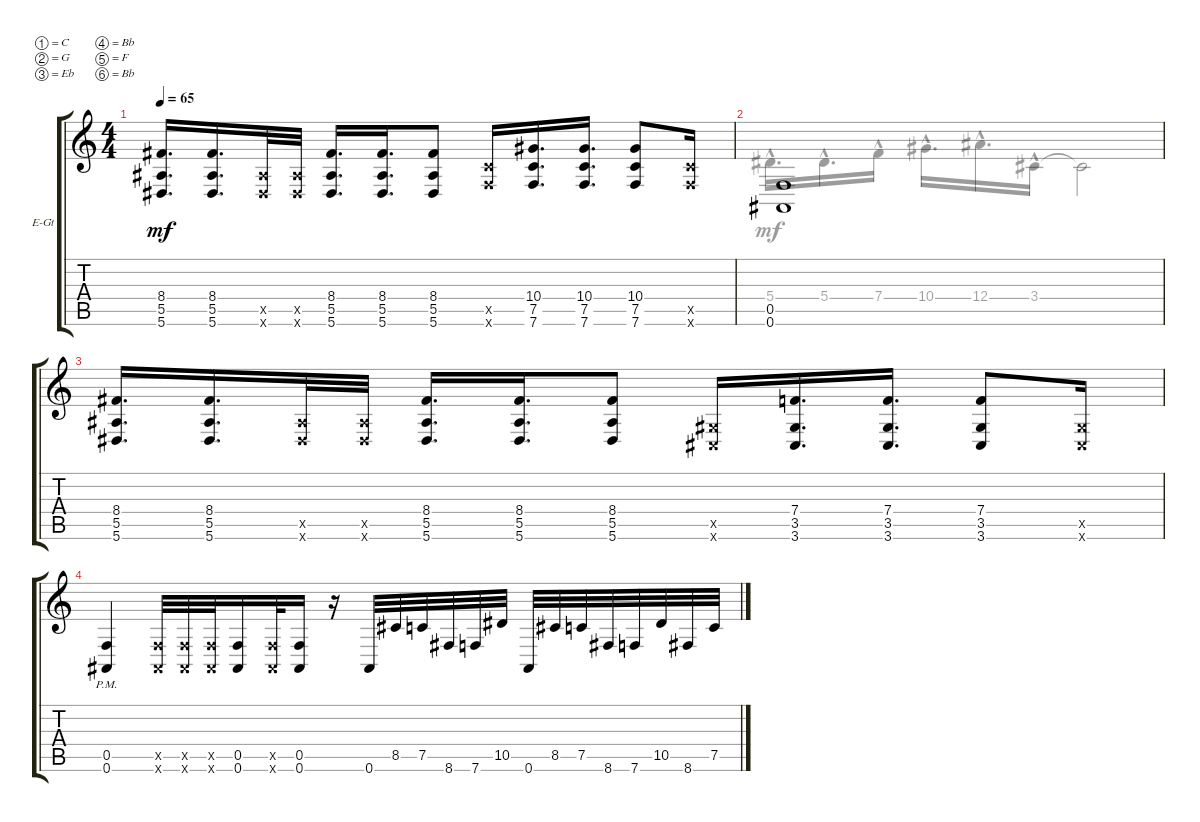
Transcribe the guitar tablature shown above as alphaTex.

\defaultSystemsLayout 4
\bracketExtendMode groupsimilarinstruments
\firstSystemTrackNameOrientation horizontal
\otherSystemsTrackNameOrientation horizontal
\track ("Electric Guitar" "E-Gt") {instrument distortionguitar}
\staff {score tabs}
\tuning (C4 G3 Eb3 Bb2 F2 Bb1)
\voice
\ts (4 4)
\tempo 65
\clef g2
\ks c
(5.6 5.5 8.4).16{d dy mf} (5.5 5.6 8.4).16{d} (5.6{x} 5.5{x}).32 (5.5{x} 5.6{x}).32 (5.5 5.6 8.4).16{d} (5.6 5.5 8.4).16{d} (5.5 5.6 8.4).8 (7.5{x} 7.6{x}).16 (10.4 7.5 7.6).16{d} (7.5 7.6 10.4).16{d} (10.4 7.5 7.6).8 (7.5{x} 7.6{x}).16 |
(0.5 0.6).1 |
(5.6 5.5 8.4).16{d} (5.5 5.6 8.4).16{d} (5.6{x} 5.5{x}).32 (5.5{x} 5.6{x}).32 (5.5 5.6 8.4).16{d} (5.6 5.5 8.4).16{d} (5.5 5.6 8.4).8 (3.5{x} 3.6{x}).16 (7.4 3.5 3.6).16{d} (3.5 3.6 7.4).16{d} (7.4 3.5 3.6).8 (3.5{x} 3.6{x}).16 |
(0.5{pm} 0.6{pm}).4 (0.5{x} 0.6{x}).32 (0.6{x} 0.5{x}).32 (0.5{x} 0.6{x}).32 (0.6 0.5).16 (0.5{x} 0.6{x}).32 (0.6 0.5).16 r.16 0.6.32 8.5.32 7.5.32 8.6.32 7.6.32 10.5.32 0.6.32 8.5.32 7.5.32 8.6.32 7.6.32 10.5.32 8.6.32 7.5.32 |
\voice
\clef g2
\ottava regular
\simile none
\ks c
|
5.4{hac}.16{d} 5.4{hac}.16{d} 7.4{hac}.16 10.4{hac}.16{d} 12.4{hac}.16{d} 3.4{hac}.16 3.4{t}.2 |
|
|
